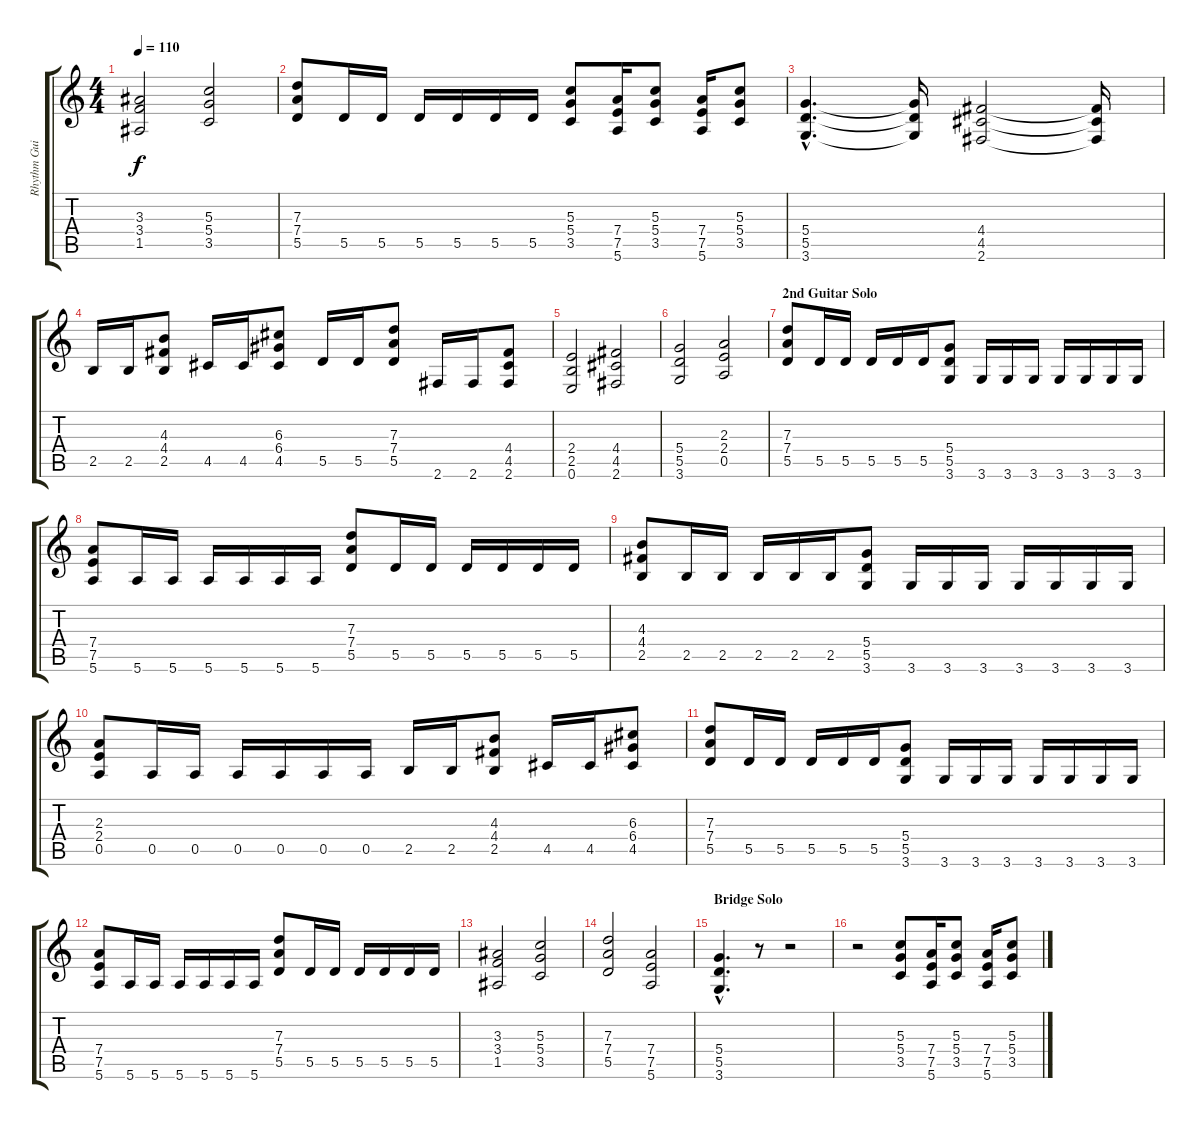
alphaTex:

\track ("Rhythm Guitar" "Rhythm Gui") {instrument distortionguitar}
\staff {score tabs}
\tuning (E4 B3 G3 D3 A2 E2) {hide}
\ts (4 4)
\tempo 110
\clef g2
\ks c
(3.3 3.4 1.5).2{dy f} (5.3 5.4 3.5).2 |
(7.3 7.4 5.5).8 5.5.16 5.5.16 5.5.16 5.5.16 5.5.16 5.5.16 (5.3 5.4 3.5).8 (7.4 7.5 5.6).16 (5.3 5.4 3.5).8 (7.4 7.5 5.6).16 (5.3 5.4 3.5).8 |
(5.4{hac} 5.5{hac} 3.6{hac}).4{d} (5.4{t} 5.5{t} 3.6{t}).16 (4.4 4.5 2.6).2 (4.4{t} 4.5{t} 2.6{t}).16 |
2.5.16 2.5.16 (4.3 4.4 2.5).8 4.5.16 4.5.16 (6.3 6.4 4.5).8 5.5.16 5.5.16 (7.3 7.4 5.5).8 2.6.16 2.6.16 (4.4 4.5 2.6).8 |
(2.4 2.5 0.6).2 (4.4 4.5 2.6).2 |
(5.4 5.5 3.6).2 (2.3 2.4 0.5).2 |
\section ("" "2nd Guitar Solo")
(7.3 7.4 5.5).8 5.5.16 5.5.16 5.5.16 5.5.16 5.5.16 (5.4 5.5 3.6).8 3.6.16 3.6.16 3.6.16 3.6.16 3.6.16 3.6.16 3.6.16 |
(7.4 7.5 5.6).8 5.6.16 5.6.16 5.6.16 5.6.16 5.6.16 5.6.16 (7.3 7.4 5.5).8 5.5.16 5.5.16 5.5.16 5.5.16 5.5.16 5.5.16 |
(4.3 4.4 2.5).8 2.5.16 2.5.16 2.5.16 2.5.16 2.5.16 (5.4 5.5 3.6).8 3.6.16 3.6.16 3.6.16 3.6.16 3.6.16 3.6.16 3.6.16 |
(2.3 2.4 0.5).8 0.5.16 0.5.16 0.5.16 0.5.16 0.5.16 0.5.16 2.5.16 2.5.16 (4.3 4.4 2.5).8 4.5.16 4.5.16 (6.3 6.4 4.5).8 |
(7.3 7.4 5.5).8 5.5.16 5.5.16 5.5.16 5.5.16 5.5.16 (5.4 5.5 3.6).8 3.6.16 3.6.16 3.6.16 3.6.16 3.6.16 3.6.16 3.6.16 |
(7.4 7.5 5.6).8 5.6.16 5.6.16 5.6.16 5.6.16 5.6.16 5.6.16 (7.3 7.4 5.5).8 5.5.16 5.5.16 5.5.16 5.5.16 5.5.16 5.5.16 |
(3.3 3.4 1.5).2 (5.3 5.4 3.5).2 |
(7.3 7.4 5.5).2 (7.4 7.5 5.6).2 |
\section ("" "Bridge Solo")
(5.4{hac} 5.5{hac} 3.6{hac}).4{d} r.8 r.2 |
r.2 (5.3 5.4 3.5).8 (7.4 7.5 5.6).16 (5.3 5.4 3.5).8 (7.4 7.5 5.6).16 (5.3 5.4 3.5).8
